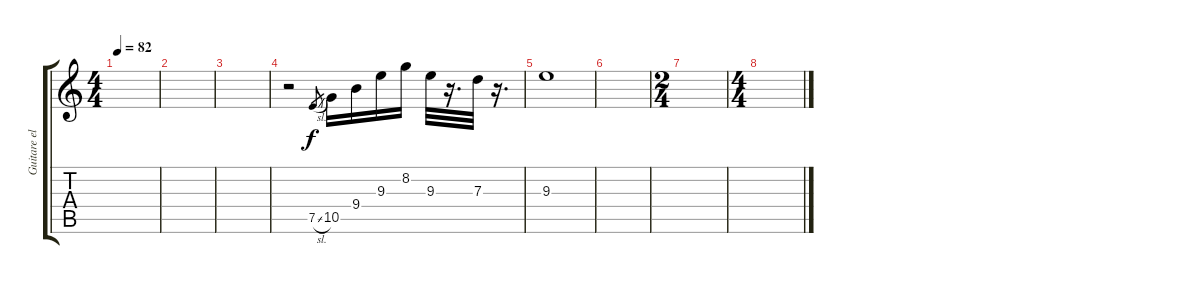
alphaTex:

\track ("Guitare electrique echo" "Guitare el") {instrument distortionguitar}
\staff {score tabs}
\tuning (E4 B3 G3 D3 A2 E2) {hide}
\ts (4 4)
\tempo 82
\clef g2
\ks c
|
|
|
r.2 7.5{sl}.8{gr} 10.5.16 9.4.16 9.3.16 8.2.16 9.3.32 r.16{d} 7.3.32 r.16{d} |
9.3.1 |
|
\ts (2 4)
|
\ts (4 4)
